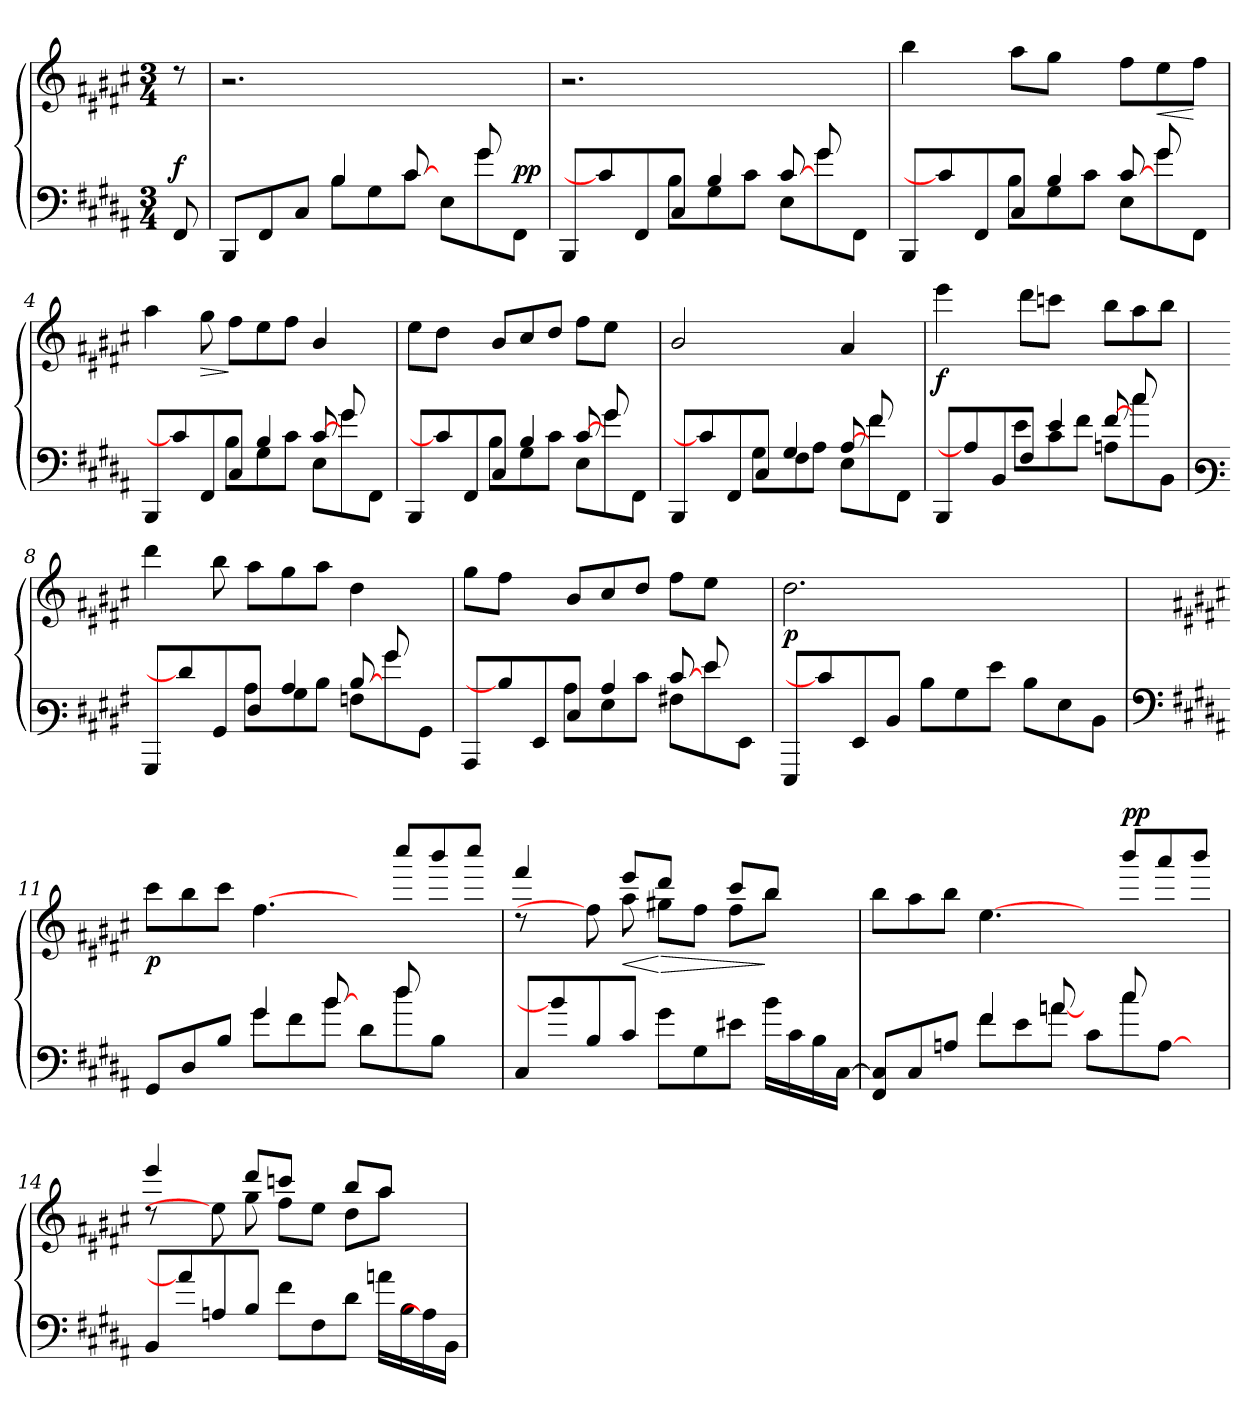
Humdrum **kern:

**kern	**kern	**dynam
*part1	*part1	*part1
*staff2	*staff1	*staff1/2
*clefF4	*clefG3	*
*k[f#c#g#d#a#]	*k[f#c#g#d#a#]	*
*M3/4	*M3/4	*
=	=	=
!	!	!LO:DY:a=2
8FF#/	8rb	f
=1	=1	=1
*^	*	*
8BBB/L	4.ryy	2.r	.
8FF#/	.	.	.
8C#/J	.	.	.
4B/	8B\L	.	.
.	8G#\	.	.
[8c#/	8c#\J	.	.
8ryy	8E\L	4.ryy	.
8g#/	8g#\	.	.
!	!	!	!LO:DY:a=2
8ryy	8FF#\J	.	pp
=2	=2	=2	=2
8BBB/L	4.ryy	2.r	.
8c#/]	.	.	.
8FF#/	.	.	.
8C#/J	8B\L	.	.
4B/	8G#\	.	.
.	8c#\J	.	.
[8c#/	8E\L	4.ryy	.
8g#/	8g#\	.	.
8ryy	8FF#\J	.	.
!!LO:LB:g=z
=3	=3	=3	=3
8BBB/L	4.ryy	(<4gg#\	.
8c#/]	.	.	.
8FF#/	.	8ryy	.
8C#/J	8B\L	8ff#\L	.
4B/	8G#\	8ee\J	.
.	8c#\J	8ryy	.
[8c#/	8E\L	8dd#\L	.
!	!	!	!LO:HP:b
8g#/	8g#\	8cc#\	<
8ryy	8FF#\J	8dd#\J	[
=4	=4	=4	=4
8BBB/L	4.ryy	4ff#\	.
8c#/]	.	.	.
!	!	!	!LO:HP:b
8FF#/	.	8ee\	>
8C#/J	8B\L	8dd#\L	]
4B/	8G#\	8cc#\	.
.	8c#\J	8dd#\J	.
[8c#/	8E\L	4g#/	.
8g#/	8g#\	.	.
8ryy	8FF#\J	8ryy	.
=5	=5	=5	=5
8BBB/L	4.ryy	8cc#\L	.
8c#/]	.	8b\J	.
8FF#/	.	8ryy	.
8C#/J	8B\L	8g#/L	.
4B/	8G#\	8a#/	.
.	8c#\J	8b/J	.
[8c#/	8E\L	8dd#\L	.
8g#/	8g#\	8cc#\J	.
8ryy	8FF#\J	8ryy	.
!!LO:LB:g=z
=6	=6	=6	=6
8BBB/L	4.ryy	2g#/	.
8c#/]	.	.	.
8FF#/	.	.	.
8C#/J	8G#\L	.	.
4G#/	8F#\	4ryy	.
.	8A#\J	.	.
[8A#/	8E\L	4f#/	.
8f#/	8f#\	.	.
8ryy	8FF#\J	8ryy	.
=7	=7	=7	=7
!	!	!	!LO:DY:b
8BBB/L	4.ryy	4ccc#\	f
8A#/]	.	.	.
8BB/	.	8ryy	.
8F#/J	8e\L	8bb\L	.
4e/	8c#\	8aan\J	.
.	8f#\J	8ryy	.
[8f#/	8An\L	8gg#\L	.
8cc#/	8cc#\	8ff#\	.
8ryy	8BB\J	8gg#\J	.
!!LO:LB:g=z
=8	=8	=8	=8
*clefF3	*	*	*
8BBB/L	4.ryy	4bb\	.
8f#/]	.	.	.
8BB/	.	8gg#\	.
8F#/J	8c#\L	8ff#\L	.
4c#/	8B\	8ee\	.
.	8d#\J	8ff#\J	.
[8d#/	8An\L	4b\	.
8b/	8b\	.	.
8ryy	8BB\J	8ryy	.
=9	=9	=9	=9
8CC#/L	4.ryy	8ee\L	.
8d#/]	.	8dd#\J	.
8GG#/	.	8ryy	.
8E/J	8c#\L	8g#/L	.
4c#/	8G#\	8a#/	.
.	8e\J	8b/J	.
[8e/	8A#X\L	8dd#\L	.
8g#/	8g#\	8cc#\J	.
8ryy	8GG#\J	8ryy	.
=10	=10	=10	=10
!	!	!	!LO:DY:b
*v	*v	*	*
8GGG#/L	2.b\	p
8e/]	.	.
8GG#/	.	.
8D#/J	.	.
8d#\L	.	.
8B\	.	.
8g#\J	2ryy	.
8d#\L	.	.
8G#\	.	.
8D#\J	.	.
!!LO:PB:g=z
=11	=11	=11
*clefF4	*	*
*k[f#c#g#d#a#]	*k[f#c#g#d#a#]	*
*^	*	*
!	!	!	!LO:DY:b
8GG#/L	4.ryy	8aa#\L	p
8D#/	.	8gg#\	.
8B/J	.	8aa#\J	.
4g#/	8g#\L	[4.dd#\	.
.	8f#\	.	.
[8b/	8b\J	.	.
8ryy	8d#\L	8ryy	.
8dd#/	8dd#\	8aaa#/L	.
8ryy	8B\J	8ggg#/	.
8ryy	8ryy	8aaa#/J	.
*v	*v	*	*
=12	=12	=12
*	*^	*
8C#/L	4ddd#/	8rb	.
8b/]	.	4ryy	.
8B/	8dd#\]	.	.
!	!	!	!LO:HP:b
8c#/J	8ff#\	8ccc#/L	<
!	!	!	!LO:HP:n=1:b
8g#\L	8ee#X\L	8bb/J	[ >
8G#\	8dd#\J	8ryy	.
8e#X\J	8aa#/L	8dd#\L	.
16b\LL	8gg#/J	8gg#\J	]
16c#\	.	.	.
16B\)	8ryy	8ryy	.
[<16C#\JJ	.	.	.
*	*v	*v	*
=13	=13	=13
*^	*	*
4.ryy	8FF#/ 8C#/]L	8gg#\L	.
.	8C#/	8ff#\	.
.	8An/J	8gg#\J	.
8f#\L	4f#/	[4.cc#\	.
8e\	.	.	.
8an\J	[8an/	.	.
8c#\L	8ryy	8ryy	.
!	!	!	!LO:DY:a
8cc#\	8cc#/	8ggg#/L	pp
[<8A\J	8ryy	8fff#/	.
8ryy	8ryy	8ggg#/J	.
*v	*v	*	*
!!LO:LB:g=z
=14	=14	=14
*	*^	*
8BB/L	4ccc#/	8rb	.
8a/]	.	4ryy	.
8An/	8cc#\]	.	.
8B/J	8ee\	8bb/L	.
8f#\L	8dd#\L	8aan/J	.
8F#\	8cc#\J	8ryy	.
8d#\J	8gg#/L	8b\L	.
16an\LL	8ff#/J	8ff#\J	.
16B\	.	.	.
16A\]	8ryy	8ryy	.
16BB\JJ	.	.	.
*	*v	*v	*
=	=	=
*-	*-	*-
